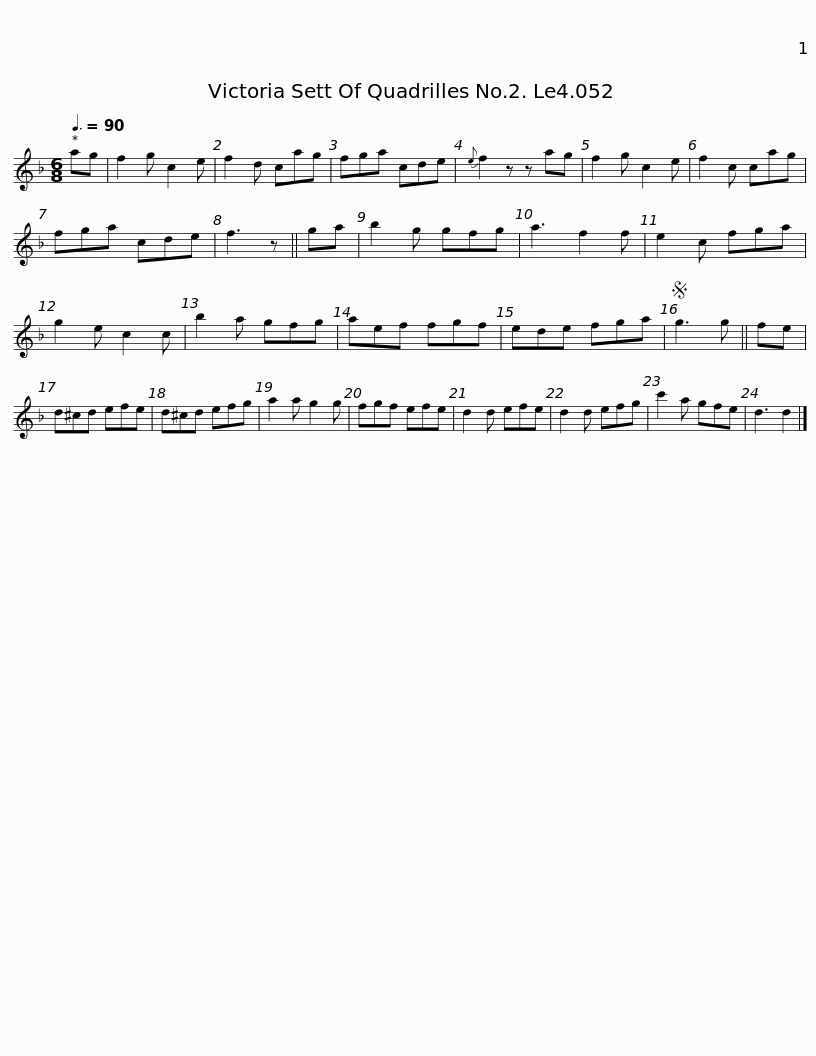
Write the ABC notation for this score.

X:1
L:1/8
Q:3/8=90
M:6/8
I:linebreak $
K:F
V:1 treble
V:1
 ag | f2 g c2 e | f2 d cag | fga cde |{e} f2 z z ag | %5
 f2 g c2 e | f2 c cag | fga cde | f3 z || ga |$ %10
 b2 g gfg | a3 f2 f | e2 c fga | g2 e c2 c | b2 a gfg | %15
 aef fgf | ede fga |S g3 g || fe |$ d^cd efe | %20
 d^cd efg | a2 a g2 g | fgf efe | d2 d efe | d2 d efg | %25
 c'2 a gfe | d3 d2 |] %27
